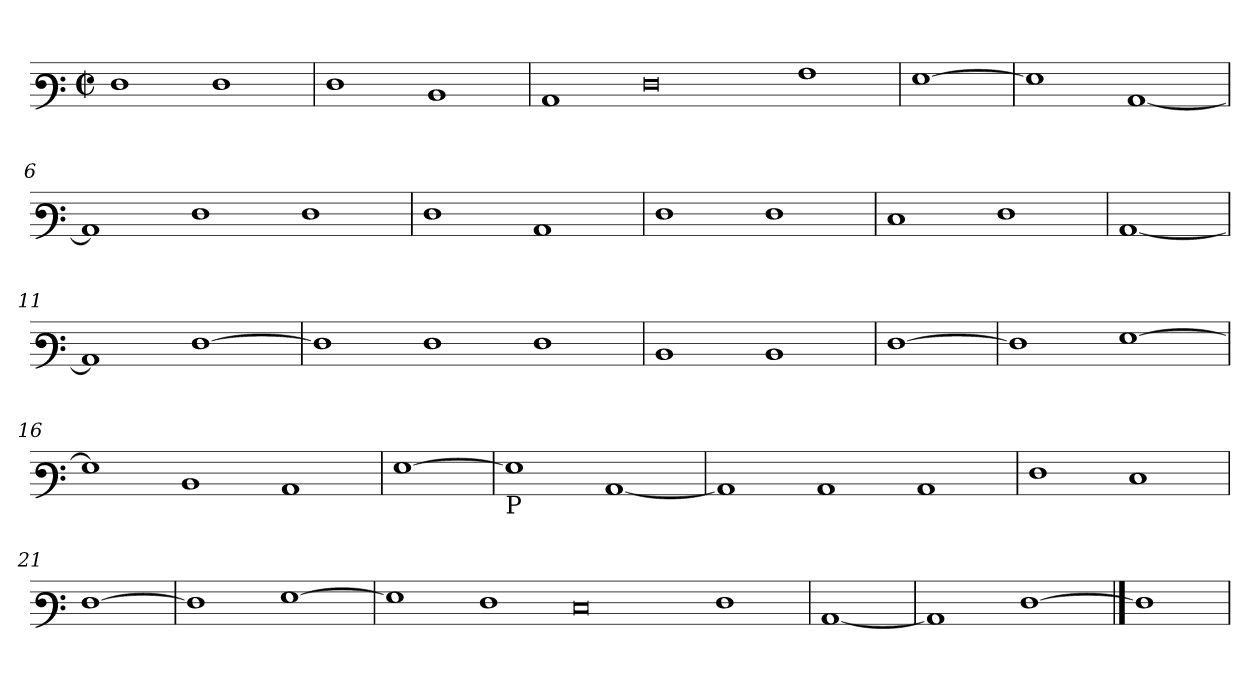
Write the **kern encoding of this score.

**kern
*part1
*staff1
*clefF3
*k[]
*M2/2
*met(c|)
=1
1F
1F
=2
1F
1D
=3
1C
0F
1A
=4
[1G
=5
1G]
[1C
=6
1C]
1F
1F
=7
1F
1C
=8
1F
1F
=9
1E
1F
=10
[1C
=11
1C]
[1F
=12
1F]
1F
1F
=13
1D
1D
=14
[1F
=15
1F]
[1G
=16
1G]
1D
1C
=17
[1G
=18
!LO:TX:b:t=P
1G]
[1C
=19
1C]
1C
1C
=20
1F
1E
=21
[1F
=22
1F]
[1G
=23
1G]
1F
0E
1F
=24
[1C
=25
1C]
[1F
==26
1F]
=
*-
